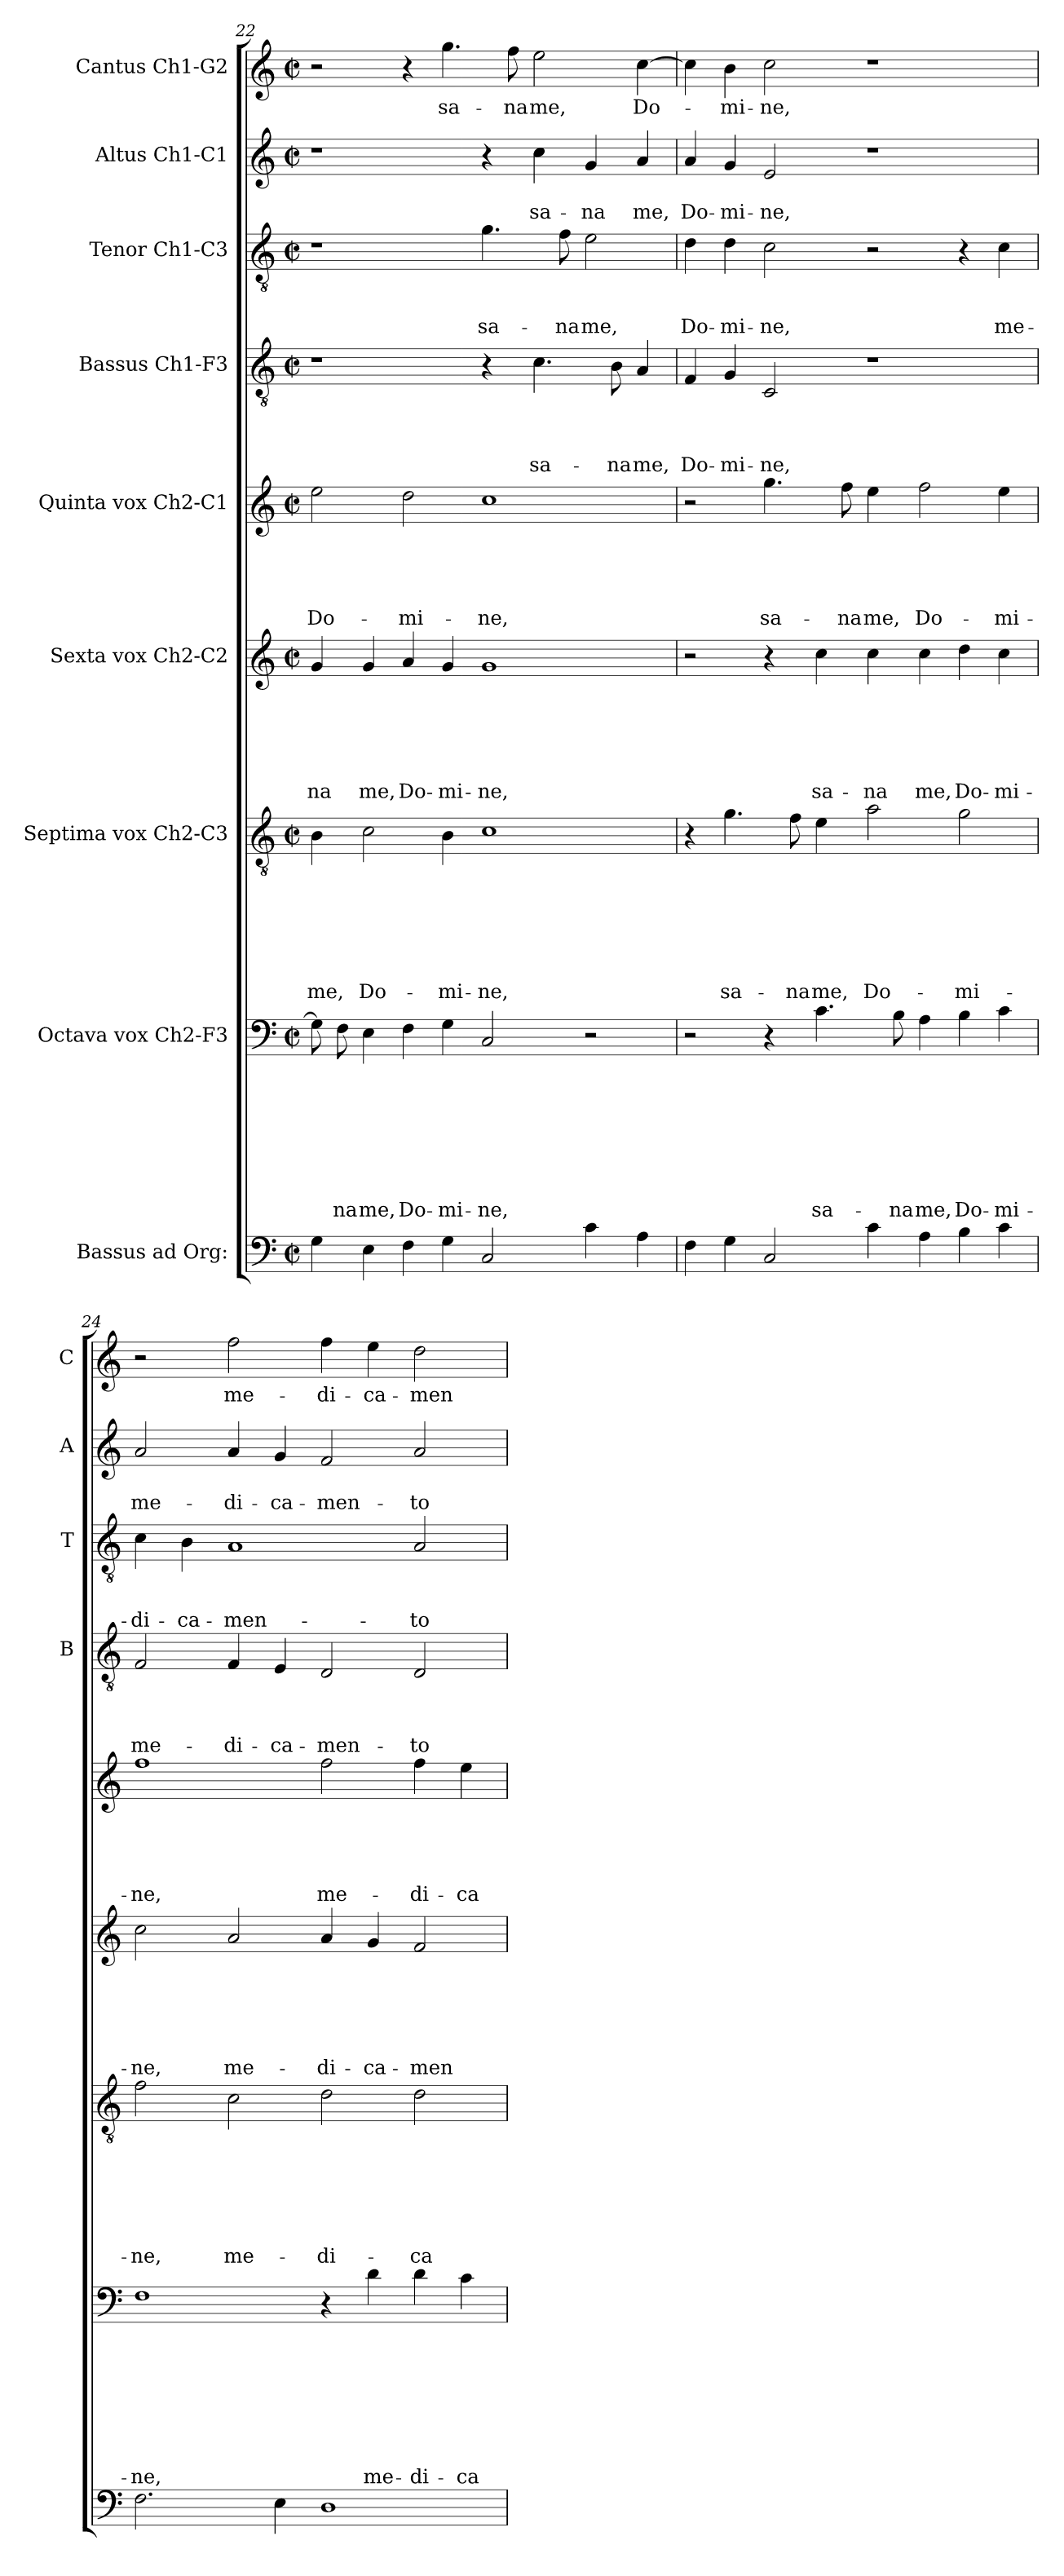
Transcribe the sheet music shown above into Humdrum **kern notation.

**kern	**kern	**text	**text	**text	**text	**text	**text	**text	**text	**kern	**text	**text	**text	**text	**text	**text	**text	**kern	**text	**text	**text	**text	**text	**text	**kern	**text	**text	**text	**text	**text	**kern	**text	**text	**text	**text	**kern	**text	**text	**text	**kern	**text	**text	**kern	**text
*part9	*part8	*part8	*part8	*part8	*part8	*part8	*part8	*part8	*part8	*part7	*part7	*part7	*part7	*part7	*part7	*part7	*part7	*part6	*part6	*part6	*part6	*part6	*part6	*part6	*part5	*part5	*part5	*part5	*part5	*part5	*part4	*part4	*part4	*part4	*part4	*part3	*part3	*part3	*part3	*part2	*part2	*part2	*part1	*part1
*staff9	*staff8	*staff8	*staff8	*staff8	*staff8	*staff8	*staff8	*staff8	*staff8	*staff7	*staff7	*staff7	*staff7	*staff7	*staff7	*staff7	*staff7	*staff6	*staff6	*staff6	*staff6	*staff6	*staff6	*staff6	*staff5	*staff5	*staff5	*staff5	*staff5	*staff5	*staff4	*staff4	*staff4	*staff4	*staff4	*staff3	*staff3	*staff3	*staff3	*staff2	*staff2	*staff2	*staff1	*staff1
*I"Bassus ad Org:	*I"Octava vox Ch2-F3	*	*	*	*	*	*	*	*	*I"Septima vox Ch2-C3	*	*	*	*	*	*	*	*I"Sexta vox Ch2-C2	*	*	*	*	*	*	*I"Quinta vox Ch2-C1	*	*	*	*	*	*I"Bassus Ch1-F3	*	*	*	*	*I"Tenor Ch1-C3	*	*	*	*I"Altus Ch1-C1	*	*	*I"Cantus Ch1-G2	*
*	*	*	*	*	*	*	*	*	*	*	*	*	*	*	*	*	*	*	*	*	*	*	*	*	*	*	*	*	*	*	*I'B	*	*	*	*	*I'T	*	*	*	*I'A	*	*	*I'C	*
!!LO:LB:g=z
*clefF4	*clefF4	*	*	*	*	*	*	*	*	*clefGv2	*	*	*	*	*	*	*	*clefG2	*	*	*	*	*	*	*clefG2	*	*	*	*	*	*clefGv2	*	*	*	*	*clefGv2	*	*	*	*clefG2	*	*	*clefG2	*
*k[]	*k[]	*	*	*	*	*	*	*	*	*k[]	*	*	*	*	*	*	*	*k[]	*	*	*	*	*	*	*k[]	*	*	*	*	*	*k[]	*	*	*	*	*k[]	*	*	*	*k[]	*	*	*k[]	*
*C:	*C:	*	*	*	*	*	*	*	*	*C:	*	*	*	*	*	*	*	*C:	*	*	*	*	*	*	*C:	*	*	*	*	*	*C:	*	*	*	*	*C:	*	*	*	*C:	*	*	*C:	*
*M2/2	*M2/2	*	*	*	*	*	*	*	*	*M2/2	*	*	*	*	*	*	*	*M2/2	*	*	*	*	*	*	*M2/2	*	*	*	*	*	*M2/2	*	*	*	*	*M2/2	*	*	*	*M2/2	*	*	*M2/2	*
*met(c|)	*met(c|)	*	*	*	*	*	*	*	*	*met(c|)	*	*	*	*	*	*	*	*met(c|)	*	*	*	*	*	*	*met(c|)	*	*	*	*	*	*met(c|)	*	*	*	*	*met(c|)	*	*	*	*met(c|)	*	*	*met(c|)	*
=22	=22	=22	=22	=22	=22	=22	=22	=22	=22	=22	=22	=22	=22	=22	=22	=22	=22	=22	=22	=22	=22	=22	=22	=22	=22	=22	=22	=22	=22	=22	=22	=22	=22	=22	=22	=22	=22	=22	=22	=22	=22	=22	=22	=22
!	!	!	!	!	!	!	!	!	!	!	!	!	!	!	!	!	!LO:LY:b	!	!	!	!	!	!	!LO:LY:b	!	!	!	!	!	!LO:LY:b	!	!	!	!	!	!	!	!	!	!	!	!	!	!
4G\	8G\]	.	.	.	.	.	.	.	.	4B\	.	.	.	.	.	.	me,	4g/	.	.	.	.	.	-na	2ee\	.	.	.	.	Do-	1r	.	.	.	.	1r	.	.	.	1r	.	.	2r	.
!	!	!	!	!	!	!	!	!	!LO:LY:b	!	!	!	!	!	!	!	!	!	!	!	!	!	!	!	!	!	!	!	!	!	!	!	!	!	!	!	!	!	!	!	!	!	!	!
.	8F\	.	.	.	.	.	.	.	-na	.	.	.	.	.	.	.	.	.	.	.	.	.	.	.	.	.	.	.	.	.	.	.	.	.	.	.	.	.	.	.	.	.	.	.
!	!	!	!	!	!	!	!	!	!LO:LY:b	!	!	!	!	!	!	!	!LO:LY:b	!	!	!	!	!	!	!LO:LY:b	!	!	!	!	!	!	!	!	!	!	!	!	!	!	!	!	!	!	!	!
4E\	4E\	.	.	.	.	.	.	.	me,	2c\	.	.	.	.	.	.	Do-	4g/	.	.	.	.	.	me,	.	.	.	.	.	.	.	.	.	.	.	.	.	.	.	.	.	.	.	.
!	!	!	!	!	!	!	!	!	!LO:LY:b	!	!	!	!	!	!	!	!	!	!	!	!	!	!	!LO:LY:b	!	!	!	!	!	!LO:LY:b	!	!	!	!	!	!	!	!	!	!	!	!	!	!
4F\	4F\	.	.	.	.	.	.	.	Do-	.	.	.	.	.	.	.	.	4a/	.	.	.	.	.	Do-	2dd\	.	.	.	.	-mi-	.	.	.	.	.	.	.	.	.	.	.	.	4r	.
!	!	!	!	!	!	!	!	!	!LO:LY:b	!	!	!	!	!	!	!	!LO:LY:b	!	!	!	!	!	!	!LO:LY:b	!	!	!	!	!	!	!	!	!	!	!	!	!	!	!	!	!	!	!	!LO:LY:b
4G\	4G\	.	.	.	.	.	.	.	-mi-	4B\	.	.	.	.	.	.	-mi-	4g/	.	.	.	.	.	-mi-	.	.	.	.	.	.	.	.	.	.	.	.	.	.	.	.	.	.	4.gg\	sa-
!	!	!	!	!	!	!	!	!	!LO:LY:b	!	!	!	!	!	!	!	!LO:LY:b	!	!	!	!	!	!	!LO:LY:b	!	!	!	!	!	!LO:LY:b	!	!	!	!	!	!	!	!	!LO:LY:b	!	!	!	!	!
2C/	2C/	.	.	.	.	.	.	.	-ne,	1c	.	.	.	.	.	.	-ne,	1g	.	.	.	.	.	-ne,	1cc	.	.	.	.	-ne,	4r	.	.	.	.	4.g\	.	.	sa-	4r	.	.	.	.
!	!	!	!	!	!	!	!	!	!	!	!	!	!	!	!	!	!	!	!	!	!	!	!	!	!	!	!	!	!	!	!	!	!	!	!	!	!	!	!	!	!	!	!	!LO:LY:b
.	.	.	.	.	.	.	.	.	.	.	.	.	.	.	.	.	.	.	.	.	.	.	.	.	.	.	.	.	.	.	.	.	.	.	.	.	.	.	.	.	.	.	8ff\	-na
!	!	!	!	!	!	!	!	!	!	!	!	!	!	!	!	!	!	!	!	!	!	!	!	!	!	!	!	!	!	!	!	!	!	!	!LO:LY:b	!	!	!	!	!	!	!LO:LY:b	!	!LO:LY:b
.	.	.	.	.	.	.	.	.	.	.	.	.	.	.	.	.	.	.	.	.	.	.	.	.	.	.	.	.	.	.	4.c\	.	.	.	sa-	.	.	.	.	4cc\	.	sa-	2ee\	me,
!	!	!	!	!	!	!	!	!	!	!	!	!	!	!	!	!	!	!	!	!	!	!	!	!	!	!	!	!	!	!	!	!	!	!	!	!	!	!	!LO:LY:b	!	!	!	!	!
.	.	.	.	.	.	.	.	.	.	.	.	.	.	.	.	.	.	.	.	.	.	.	.	.	.	.	.	.	.	.	.	.	.	.	.	8f\	.	.	-na	.	.	.	.	.
!	!	!	!	!	!	!	!	!	!	!	!	!	!	!	!	!	!	!	!	!	!	!	!	!	!	!	!	!	!	!	!	!	!	!	!	!	!	!	!LO:LY:b	!	!	!LO:LY:b	!	!
4c\	2r	.	.	.	.	.	.	.	.	.	.	.	.	.	.	.	.	.	.	.	.	.	.	.	.	.	.	.	.	.	.	.	.	.	.	2e\	.	.	me,	4g/	.	-na	.	.
!	!	!	!	!	!	!	!	!	!	!	!	!	!	!	!	!	!	!	!	!	!	!	!	!	!	!	!	!	!	!	!	!	!	!	!LO:LY:b	!	!	!	!	!	!	!	!	!
.	.	.	.	.	.	.	.	.	.	.	.	.	.	.	.	.	.	.	.	.	.	.	.	.	.	.	.	.	.	.	8B\	.	.	.	-na	.	.	.	.	.	.	.	.	.
!	!	!	!	!	!	!	!	!	!	!	!	!	!	!	!	!	!	!	!	!	!	!	!	!	!	!	!	!	!	!	!	!	!	!	!LO:LY:b	!	!	!	!	!	!	!LO:LY:b	!	!LO:LY:b
4A\	.	.	.	.	.	.	.	.	.	.	.	.	.	.	.	.	.	.	.	.	.	.	.	.	.	.	.	.	.	.	4A/	.	.	.	me,	.	.	.	.	4a/	.	me,	[4cc\	Do-
=23	=23	=23	=23	=23	=23	=23	=23	=23	=23	=23	=23	=23	=23	=23	=23	=23	=23	=23	=23	=23	=23	=23	=23	=23	=23	=23	=23	=23	=23	=23	=23	=23	=23	=23	=23	=23	=23	=23	=23	=23	=23	=23	=23	=23
!	!	!	!	!	!	!	!	!	!	!	!	!	!	!	!	!	!	!	!	!	!	!	!	!	!	!	!	!	!	!	!	!	!	!	!LO:LY:b	!	!	!	!LO:LY:b	!	!	!LO:LY:b	!	!
4F\	2r	.	.	.	.	.	.	.	.	4r	.	.	.	.	.	.	.	2r	.	.	.	.	.	.	2r	.	.	.	.	.	4F/	.	.	.	Do-	4d\	.	.	Do-	4a/	.	Do-	4cc\]	.
!	!	!	!	!	!	!	!	!	!	!	!	!	!	!	!	!	!LO:LY:b	!	!	!	!	!	!	!	!	!	!	!	!	!	!	!	!	!	!LO:LY:b	!	!	!	!LO:LY:b	!	!	!LO:LY:b	!	!LO:LY:b
4G\	.	.	.	.	.	.	.	.	.	4.g\	.	.	.	.	.	.	sa-	.	.	.	.	.	.	.	.	.	.	.	.	.	4G/	.	.	.	-mi-	4d\	.	.	-mi-	4g/	.	-mi-	4b\	-mi-
!	!	!	!	!	!	!	!	!	!	!	!	!	!	!	!	!	!	!	!	!	!	!	!	!	!	!	!	!	!	!LO:LY:b	!	!	!	!	!LO:LY:b	!	!	!	!LO:LY:b	!	!	!LO:LY:b	!	!LO:LY:b
2C/	4r	.	.	.	.	.	.	.	.	.	.	.	.	.	.	.	.	4r	.	.	.	.	.	.	4.gg\	.	.	.	.	sa-	2C/	.	.	.	-ne,	2c\	.	.	-ne,	2e/	.	-ne,	2cc\	-ne,
!	!	!	!	!	!	!	!	!	!	!	!	!	!	!	!	!	!LO:LY:b	!	!	!	!	!	!	!	!	!	!	!	!	!	!	!	!	!	!	!	!	!	!	!	!	!	!	!
.	.	.	.	.	.	.	.	.	.	8f\	.	.	.	.	.	.	-na	.	.	.	.	.	.	.	.	.	.	.	.	.	.	.	.	.	.	.	.	.	.	.	.	.	.	.
!	!	!	!	!	!	!	!	!	!LO:LY:b	!	!	!	!	!	!	!	!LO:LY:b	!	!	!	!	!	!	!LO:LY:b	!	!	!	!	!	!	!	!	!	!	!	!	!	!	!	!	!	!	!	!
.	4.c\	.	.	.	.	.	.	.	sa-	4e\	.	.	.	.	.	.	me,	4cc\	.	.	.	.	.	sa-	.	.	.	.	.	.	.	.	.	.	.	.	.	.	.	.	.	.	.	.
!	!	!	!	!	!	!	!	!	!	!	!	!	!	!	!	!	!	!	!	!	!	!	!	!	!	!	!	!	!	!LO:LY:b	!	!	!	!	!	!	!	!	!	!	!	!	!	!
.	.	.	.	.	.	.	.	.	.	.	.	.	.	.	.	.	.	.	.	.	.	.	.	.	8ff\	.	.	.	.	-na	.	.	.	.	.	.	.	.	.	.	.	.	.	.
!	!	!	!	!	!	!	!	!	!	!	!	!	!	!	!	!	!LO:LY:b	!	!	!	!	!	!	!LO:LY:b	!	!	!	!	!	!LO:LY:b	!	!	!	!	!	!	!	!	!	!	!	!	!	!
4c\	.	.	.	.	.	.	.	.	.	2a\	.	.	.	.	.	.	Do-	4cc\	.	.	.	.	.	-na	4ee\	.	.	.	.	me,	1r	.	.	.	.	2r	.	.	.	1r	.	.	1r	.
!	!	!	!	!	!	!	!	!	!LO:LY:b	!	!	!	!	!	!	!	!	!	!	!	!	!	!	!	!	!	!	!	!	!	!	!	!	!	!	!	!	!	!	!	!	!	!	!
.	8B\	.	.	.	.	.	.	.	-na	.	.	.	.	.	.	.	.	.	.	.	.	.	.	.	.	.	.	.	.	.	.	.	.	.	.	.	.	.	.	.	.	.	.	.
!	!	!	!	!	!	!	!	!	!LO:LY:b	!	!	!	!	!	!	!	!	!	!	!	!	!	!	!LO:LY:b	!	!	!	!	!	!LO:LY:b	!	!	!	!	!	!	!	!	!	!	!	!	!	!
4A\	4A\	.	.	.	.	.	.	.	me,	.	.	.	.	.	.	.	.	4cc\	.	.	.	.	.	me,	2ff\	.	.	.	.	Do-	.	.	.	.	.	.	.	.	.	.	.	.	.	.
!	!	!	!	!	!	!	!	!	!LO:LY:b	!	!	!	!	!	!	!	!LO:LY:b	!	!	!	!	!	!	!LO:LY:b	!	!	!	!	!	!	!	!	!	!	!	!	!	!	!	!	!	!	!	!
4B\	4B\	.	.	.	.	.	.	.	Do-	2g\	.	.	.	.	.	.	-mi-	4dd\	.	.	.	.	.	Do-	.	.	.	.	.	.	.	.	.	.	.	4r	.	.	.	.	.	.	.	.
!	!	!	!	!	!	!	!	!	!LO:LY:b	!	!	!	!	!	!	!	!	!	!	!	!	!	!	!LO:LY:b	!	!	!	!	!	!LO:LY:b	!	!	!	!	!	!	!	!	!LO:LY:b	!	!	!	!	!
4c\	4c\	.	.	.	.	.	.	.	-mi-	.	.	.	.	.	.	.	.	4cc\	.	.	.	.	.	-mi-	4ee\	.	.	.	.	-mi-	.	.	.	.	.	4c\	.	.	me-	.	.	.	.	.
=24	=24	=24	=24	=24	=24	=24	=24	=24	=24	=24	=24	=24	=24	=24	=24	=24	=24	=24	=24	=24	=24	=24	=24	=24	=24	=24	=24	=24	=24	=24	=24	=24	=24	=24	=24	=24	=24	=24	=24	=24	=24	=24	=24	=24
!	!	!	!	!	!	!	!	!	!LO:LY:b	!	!	!	!	!	!	!	!LO:LY:b	!	!	!	!	!	!	!LO:LY:b	!	!	!	!	!	!LO:LY:b	!	!	!	!	!LO:LY:b	!	!	!	!LO:LY:b	!	!	!LO:LY:b	!	!
2.F\	1F	.	.	.	.	.	.	.	-ne,	2f\	.	.	.	.	.	.	-ne,	2cc\	.	.	.	.	.	-ne,	1ff	.	.	.	.	-ne,	2F/	.	.	.	me-	4c\	.	.	-di-	2a/	.	me-	2r	.
!	!	!	!	!	!	!	!	!	!	!	!	!	!	!	!	!	!	!	!	!	!	!	!	!	!	!	!	!	!	!	!	!	!	!	!	!	!	!	!LO:LY:b	!	!	!	!	!
.	.	.	.	.	.	.	.	.	.	.	.	.	.	.	.	.	.	.	.	.	.	.	.	.	.	.	.	.	.	.	.	.	.	.	.	4B\	.	.	-ca-	.	.	.	.	.
!	!	!	!	!	!	!	!	!	!	!	!	!	!	!	!	!	!LO:LY:b	!	!	!	!	!	!	!LO:LY:b	!	!	!	!	!	!	!	!	!	!	!LO:LY:b	!	!	!	!LO:LY:b	!	!	!LO:LY:b	!	!LO:LY:b
.	.	.	.	.	.	.	.	.	.	2c\	.	.	.	.	.	.	me-	2a/	.	.	.	.	.	me-	.	.	.	.	.	.	4F/	.	.	.	-di-	1A	.	.	-men-	4a/	.	-di-	2ff\	me-
!	!	!	!	!	!	!	!	!	!	!	!	!	!	!	!	!	!	!	!	!	!	!	!	!	!	!	!	!	!	!	!	!	!	!	!LO:LY:b	!	!	!	!	!	!	!LO:LY:b	!	!
4E\	.	.	.	.	.	.	.	.	.	.	.	.	.	.	.	.	.	.	.	.	.	.	.	.	.	.	.	.	.	.	4E/	.	.	.	-ca-	.	.	.	.	4g/	.	-ca-	.	.
!	!	!	!	!	!	!	!	!	!	!	!	!	!	!	!	!	!LO:LY:b	!	!	!	!	!	!	!LO:LY:b	!	!	!	!	!	!LO:LY:b	!	!	!	!	!LO:LY:b	!	!	!	!	!	!	!LO:LY:b	!	!LO:LY:b
1D	4r	.	.	.	.	.	.	.	.	2d\	.	.	.	.	.	.	-di-	4a/	.	.	.	.	.	-di-	2ff\	.	.	.	.	me-	2D/	.	.	.	-men-	.	.	.	.	2f/	.	-men-	4ff\	-di-
!	!	!	!	!	!	!	!	!	!LO:LY:b	!	!	!	!	!	!	!	!	!	!	!	!	!	!	!LO:LY:b	!	!	!	!	!	!	!	!	!	!	!	!	!	!	!	!	!	!	!	!LO:LY:b
.	4d\	.	.	.	.	.	.	.	me-	.	.	.	.	.	.	.	.	4g/	.	.	.	.	.	-ca-	.	.	.	.	.	.	.	.	.	.	.	.	.	.	.	.	.	.	4ee\	-ca-
!	!	!	!	!	!	!	!	!	!LO:LY:b	!	!	!	!	!	!	!	!LO:LY:b	!	!	!	!	!	!	!LO:LY:b	!	!	!	!	!	!LO:LY:b	!	!	!	!	!LO:LY:b	!	!	!	!LO:LY:b	!	!	!LO:LY:b	!	!LO:LY:b
.	4d\	.	.	.	.	.	.	.	-di-	2d\	.	.	.	.	.	.	-ca-	2f/	.	.	.	.	.	-men-	4ff\	.	.	.	.	-di-	2D/	.	.	.	-to	2A/	.	.	-to	2a/	.	-to	2dd\	-men-
!	!	!	!	!	!	!	!	!	!LO:LY:b	!	!	!	!	!	!	!	!	!	!	!	!	!	!	!	!	!	!	!	!	!LO:LY:b	!	!	!	!	!	!	!	!	!	!	!	!	!	!
.	4c\	.	.	.	.	.	.	.	-ca-	.	.	.	.	.	.	.	.	.	.	.	.	.	.	.	4ee\	.	.	.	.	-ca-	.	.	.	.	.	.	.	.	.	.	.	.	.	.
=	=	=	=	=	=	=	=	=	=	=	=	=	=	=	=	=	=	=	=	=	=	=	=	=	=	=	=	=	=	=	=	=	=	=	=	=	=	=	=	=	=	=	=	=
*-	*-	*-	*-	*-	*-	*-	*-	*-	*-	*-	*-	*-	*-	*-	*-	*-	*-	*-	*-	*-	*-	*-	*-	*-	*-	*-	*-	*-	*-	*-	*-	*-	*-	*-	*-	*-	*-	*-	*-	*-	*-	*-	*-	*-
